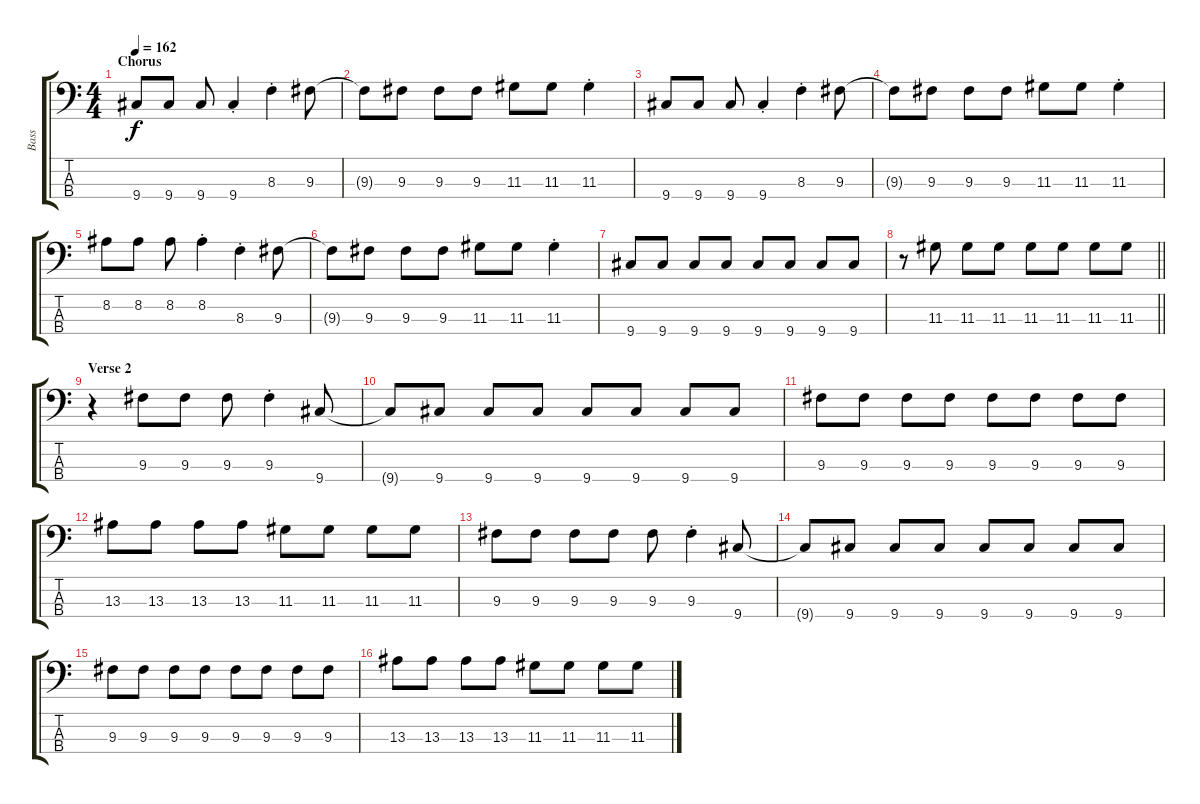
\track ("Bass" "Bass") {instrument electricbasspick}
\staff {score tabs}
\tuning (G2 D2 A1 E1) {hide}
\ts (4 4)
\section ("" "Chorus")
\tempo 162
\clef f4
\ks c
9.4.8{dy f} 9.4.8 9.4.8 9.4{st}.4 8.3{st}.4 9.3.8 |
9.3{t}.8 9.3.8 9.3.8 9.3.8 11.3.8 11.3.8 11.3{st}.4 |
9.4.8 9.4.8 9.4.8 9.4{st}.4 8.3{st}.4 9.3.8 |
9.3{t}.8 9.3.8 9.3.8 9.3.8 11.3.8 11.3.8 11.3{st}.4 |
8.2.8 8.2.8 8.2.8 8.2{st}.4 8.3{st}.4 9.3.8 |
9.3{t}.8 9.3.8 9.3.8 9.3.8 11.3.8 11.3.8 11.3{st}.4 |
9.4.8 9.4.8 9.4.8 9.4.8 9.4.8 9.4.8 9.4.8 9.4.8 |
\barLineRight lightlight
r.8 11.3.8 11.3.8 11.3.8 11.3.8 11.3.8 11.3.8 11.3.8 |
\section ("" "Verse 2")
r.4 9.3.8 9.3.8 9.3.8 9.3{st}.4 9.4.8 |
9.4{t}.8 9.4.8 9.4.8 9.4.8 9.4.8 9.4.8 9.4.8 9.4.8 |
9.3.8 9.3.8 9.3.8 9.3.8 9.3.8 9.3.8 9.3.8 9.3.8 |
13.3.8 13.3.8 13.3.8 13.3.8 11.3.8 11.3.8 11.3.8 11.3.8 |
9.3.8 9.3.8 9.3.8 9.3.8 9.3.8 9.3{st}.4 9.4.8 |
9.4{t}.8 9.4.8 9.4.8 9.4.8 9.4.8 9.4.8 9.4.8 9.4.8 |
9.3.8 9.3.8 9.3.8 9.3.8 9.3.8 9.3.8 9.3.8 9.3.8 |
13.3.8 13.3.8 13.3.8 13.3.8 11.3.8 11.3.8 11.3.8 11.3.8
